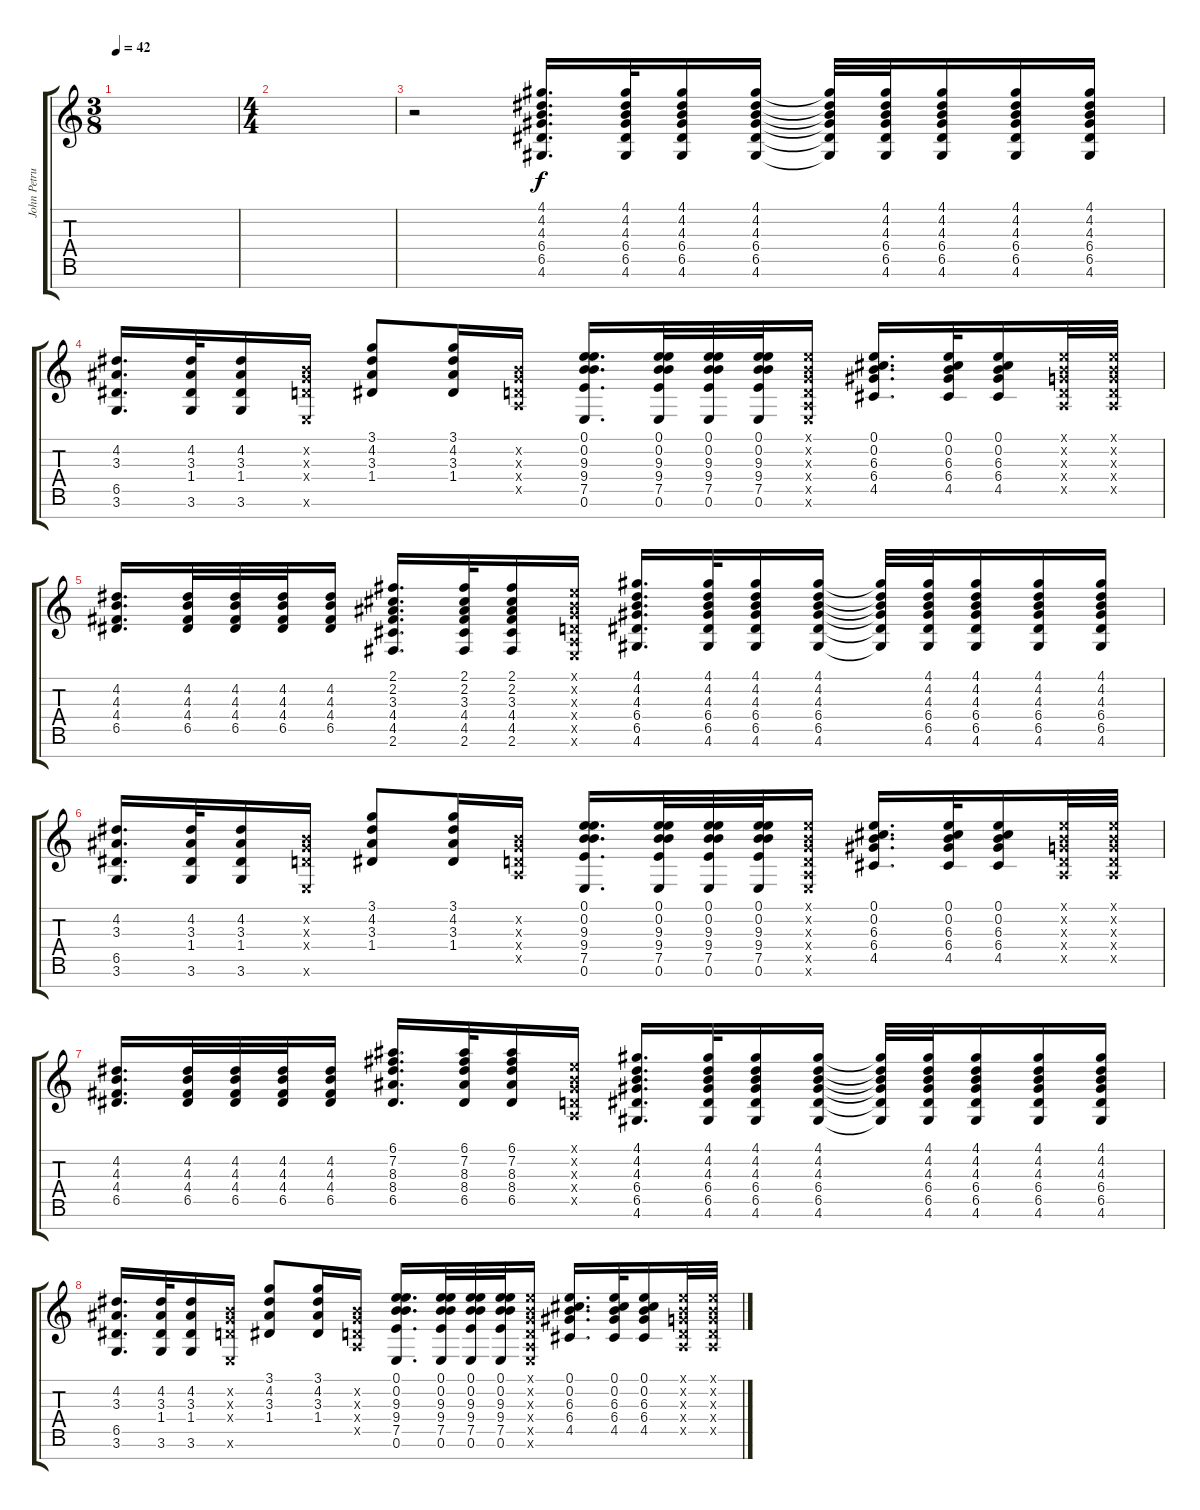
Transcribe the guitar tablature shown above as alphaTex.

\track ("John Petrucci" "John Petru") {instrument acousticguitarsteel}
\staff {score tabs}
\tuning (E4 B3 G3 D3 A2 E2 B1) {hide}
\ts (3 8)
\tempo 42
\clef g2
\ks c
|
\ts (4 4)
|
r.2 (4.1 4.2 4.3 6.4 6.5 4.6).16{d volume 14 instrument acousticguitarnylon} (4.1 4.2 4.3 6.4 6.5 4.6).32 (4.1 4.2 4.3 6.4 6.5 4.6).16 (4.1 4.2 4.3 6.4 6.5 4.6).16 (4.1{t} 4.2{t} 4.3{t} 6.4{t} 6.5{t} 4.6{t}).32 (4.1 4.2 4.3 6.4 6.5 4.6).32 (4.1 4.2 4.3 6.4 6.5 4.6).16 (4.1 4.2 4.3 6.4 6.5 4.6).16 (4.1 4.2 4.3 6.4 6.5 4.6).16 |
(4.2 3.3 6.5 3.6).16{d} (4.2 3.3 1.4 3.6).32 (4.2 3.3 1.4 3.6).16 (0.2{x} 0.3{x} 0.4{x} 0.6{x}).16 (3.1 4.2 3.3 1.4).8 (3.1 4.2 3.3 1.4).16 (0.2{x} 0.3{x} 0.4{x} 0.5{x}).16 (0.1 0.2 9.3 9.4 7.5 0.6).16{d} (0.1 0.2 9.3 9.4 7.5 0.6).32 (0.1 0.2 9.3 9.4 7.5 0.6).32 (0.1 0.2 9.3 9.4 7.5 0.6).32 (0.1{x} 0.2{x} 0.3{x} 0.4{x} 0.5{x} 0.6{x}).16 (0.1 0.2 6.3 6.4 4.5).16{d} (0.1 0.2 6.3 6.4 4.5).32 (0.1 0.2 6.3 6.4 4.5).16 (0.1{x} 0.2{x} 0.3{x} 0.4{x} 0.5{x}).32 (0.1{x} 0.2{x} 0.3{x} 0.4{x} 0.5{x}).32 |
(4.2 4.3 4.4 6.5).16{d} (4.2 4.3 4.4 6.5).32 (4.2 4.3 4.4 6.5).32 (4.2 4.3 4.4 6.5).32 (4.2 4.3 4.4 6.5).16 (2.1 2.2 3.3 4.4 4.5 2.6).16{d} (2.1 2.2 3.3 4.4 4.5 2.6).32 (2.1 2.2 3.3 4.4 4.5 2.6).16 (0.1{x} 0.2{x} 0.3{x} 0.4{x} 0.5{x} 0.6{x}).16 (4.1 4.2 4.3 6.4 6.5 4.6).16{d} (4.1 4.2 4.3 6.4 6.5 4.6).32 (4.1 4.2 4.3 6.4 6.5 4.6).16 (4.1 4.2 4.3 6.4 6.5 4.6).16 (4.1{t} 4.2{t} 4.3{t} 6.4{t} 6.5{t} 4.6{t}).32 (4.1 4.2 4.3 6.4 6.5 4.6).32 (4.1 4.2 4.3 6.4 6.5 4.6).16 (4.1 4.2 4.3 6.4 6.5 4.6).16 (4.1 4.2 4.3 6.4 6.5 4.6).16 |
(4.2 3.3 6.5 3.6).16{d} (4.2 3.3 1.4 3.6).32 (4.2 3.3 1.4 3.6).16 (0.2{x} 0.3{x} 0.4{x} 0.6{x}).16 (3.1 4.2 3.3 1.4).8 (3.1 4.2 3.3 1.4).16 (0.2{x} 0.3{x} 0.4{x} 0.5{x}).16 (0.1 0.2 9.3 9.4 7.5 0.6).16{d} (0.1 0.2 9.3 9.4 7.5 0.6).32 (0.1 0.2 9.3 9.4 7.5 0.6).32 (0.1 0.2 9.3 9.4 7.5 0.6).32 (0.1{x} 0.2{x} 0.3{x} 0.4{x} 0.5{x} 0.6{x}).16 (0.1 0.2 6.3 6.4 4.5).16{d} (0.1 0.2 6.3 6.4 4.5).32 (0.1 0.2 6.3 6.4 4.5).16 (0.1{x} 0.2{x} 0.3{x} 0.4{x} 0.5{x}).32 (0.1{x} 0.2{x} 0.3{x} 0.4{x} 0.5{x}).32 |
(4.2 4.3 4.4 6.5).16{d} (4.2 4.3 4.4 6.5).32 (4.2 4.3 4.4 6.5).32 (4.2 4.3 4.4 6.5).32 (4.2 4.3 4.4 6.5).16 (6.1 7.2 8.3 8.4 6.5).16{d} (6.1 7.2 8.3 8.4 6.5).32 (6.1 7.2 8.3 8.4 6.5).16 (0.1{x} 0.2{x} 0.3{x} 0.4{x} 0.5{x}).16 (4.1 4.2 4.3 6.4 6.5 4.6).16{d} (4.1 4.2 4.3 6.4 6.5 4.6).32 (4.1 4.2 4.3 6.4 6.5 4.6).16 (4.1 4.2 4.3 6.4 6.5 4.6).16 (4.1{t} 4.2{t} 4.3{t} 6.4{t} 6.5{t} 4.6{t}).32 (4.1 4.2 4.3 6.4 6.5 4.6).32 (4.1 4.2 4.3 6.4 6.5 4.6).16 (4.1 4.2 4.3 6.4 6.5 4.6).16 (4.1 4.2 4.3 6.4 6.5 4.6).16 |
(4.2 3.3 6.5 3.6).16{d} (4.2 3.3 1.4 3.6).32 (4.2 3.3 1.4 3.6).16 (0.2{x} 0.3{x} 0.4{x} 0.6{x}).16 (3.1 4.2 3.3 1.4).8 (3.1 4.2 3.3 1.4).16 (0.2{x} 0.3{x} 0.4{x} 0.5{x}).16 (0.1 0.2 9.3 9.4 7.5 0.6).16{d} (0.1 0.2 9.3 9.4 7.5 0.6).32 (0.1 0.2 9.3 9.4 7.5 0.6).32 (0.1 0.2 9.3 9.4 7.5 0.6).32 (0.1{x} 0.2{x} 0.3{x} 0.4{x} 0.5{x} 0.6{x}).16 (0.1 0.2 6.3 6.4 4.5).16{d} (0.1 0.2 6.3 6.4 4.5).32 (0.1 0.2 6.3 6.4 4.5).16 (0.1{x} 0.2{x} 0.3{x} 0.4{x} 0.5{x}).32 (0.1{x} 0.2{x} 0.3{x} 0.4{x} 0.5{x}).32
